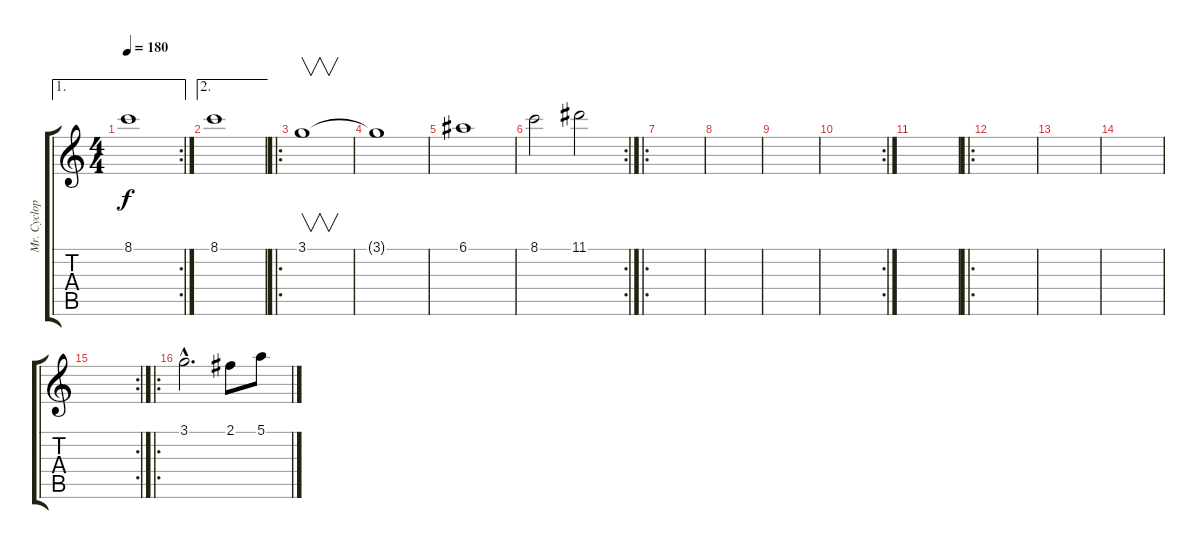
\track ("Mr. Cyclop Solo" "Mr. Cyclop") {instrument overdrivenguitar}
\staff {score tabs}
\tuning (E4 B3 G3 D3 A2 E2) {hide}
\ae 1
\rc 2
\ts (4 4)
\tempo 180
\clef g2
\ks c
8.1.1{dy f} |
\ae 2
8.1.1 |
\ro
3.1.1{v} |
3.1{t}.1 |
6.1.1 |
\rc 2
8.1.2 11.1.2 |
\ro
|
|
|
\rc 2
|
|
\ro
|
|
|
\rc 2
|
\ro
3.1{hac}.2{d} 2.1.8 5.1.8
